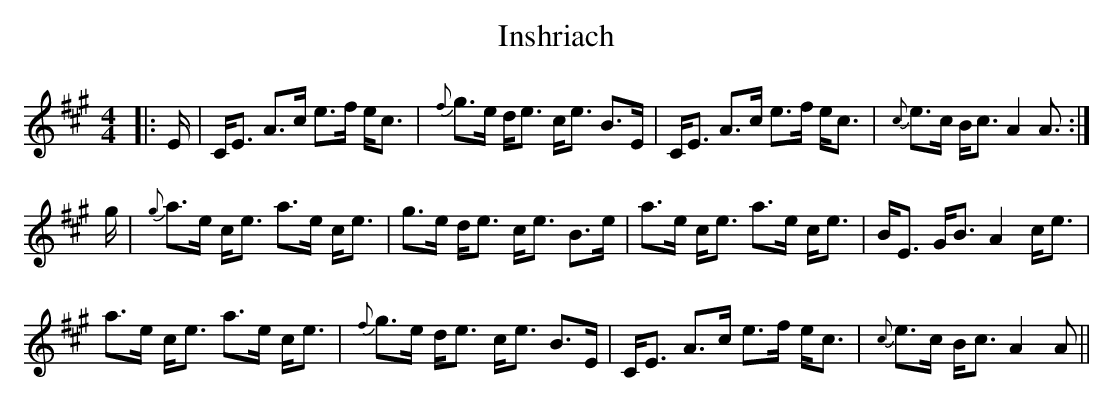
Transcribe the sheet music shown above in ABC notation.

X:1
T: Inshriach
M: 4/4
L: 1/8
K: Amaj
|:E/|C<E A>c e>f e<c|{f}g>e d<e c<e B>E|C<E A>c e>f e<c|{c}e>c B<c A2 A>:|
g|{g}a>e c<e a>e c<e|g>e d<e c<e B>e|a>e c<e a>e c<e|B<E G<B A2 c<e|
a>e c<e a>e c<e|{f}g>e d<e c<e B>E|C<E A>c e>f e<c|{c}e>c B<c A2 A>||
